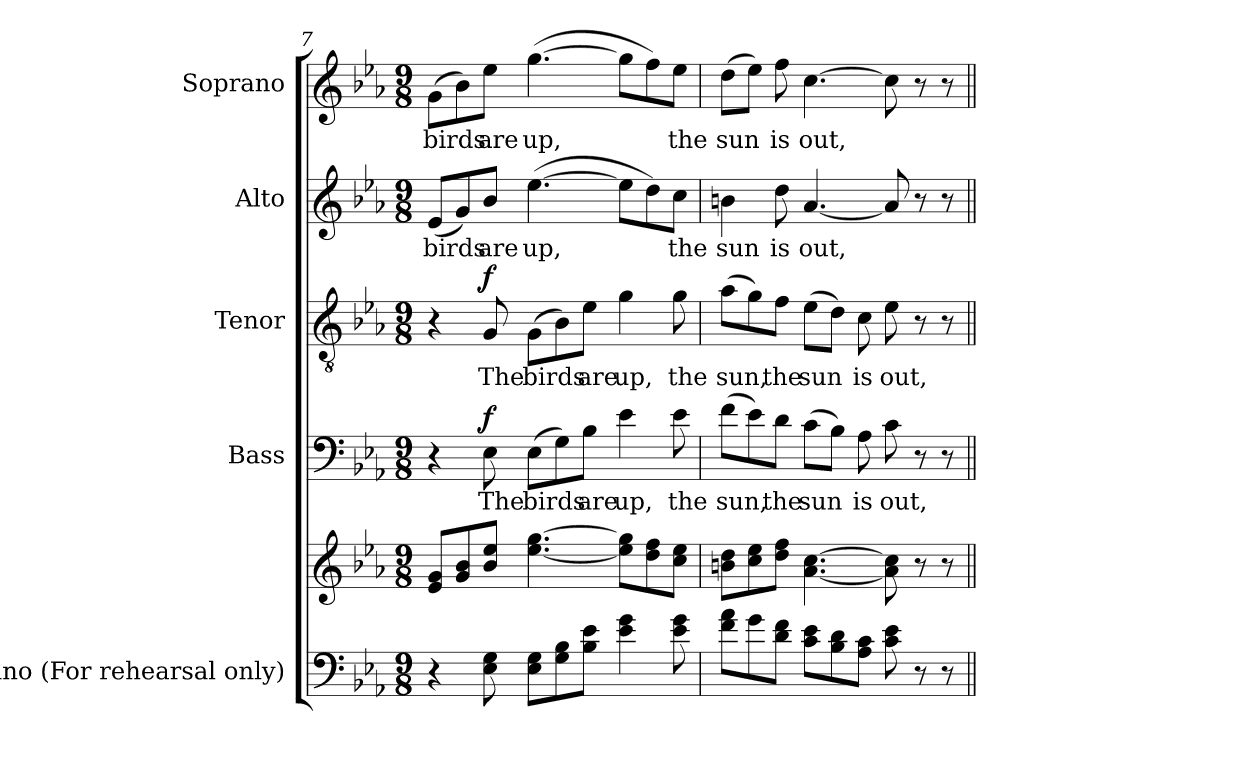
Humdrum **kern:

**kern	**kern	**kern	**text	**dynam	**kern	**text	**dynam	**kern	**text	**kern	**text
*part5	*part5	*part4	*part4	*part4	*part3	*part3	*part3	*part2	*part2	*part1	*part1
*staff6	*staff5	*staff4	*staff4	*staff4	*staff3	*staff3	*staff3	*staff2	*staff2	*staff1	*staff1
*I"Piano (For rehearsal only)	*	*I"Bass	*	*	*I"Tenor	*	*	*I"Alto	*	*I"Soprano	*
*I'Pno.	*	*I'B.	*	*	*I'T.	*	*	*I'A.	*	*I'S.	*
*clefF4	*clefG2	*clefF4	*	*	*clefGv2	*	*	*clefG2	*	*clefG2	*
*	*	*	*	*	*ITrd7c12	*	*	*	*	*	*
*k[b-e-a-]	*k[b-e-a-]	*k[b-e-a-]	*	*	*k[b-e-a-]	*	*	*k[b-e-a-]	*	*k[b-e-a-]	*
*E-:	*E-:	*E-:	*	*	*E-:	*	*	*E-:	*	*E-:	*
*M9/8	*M9/8	*M9/8	*	*	*M9/8	*	*	*M9/8	*	*M9/8	*
=7	=7	=7	=7	=7	=7	=7	=7	=7	=7	=7	=7
!	!	!	!	!	!	!	!	!	!LO:LY:b:color=#000000	!	!
!	!	!	!	!	!	!	!	!	!	!	!LO:LY:b:color=#000000
4r	8e-i/ 8giL	4r	.	.	4r	.	.	(8e-i/L	birds	(8gi\L	birds
.	8gi/ 8b-i	.	.	.	.	.	.	8gi/)	.	8b-i\)	.
!	!	!	!LO:LY:b:color=#000000	!	!	!	!	!	!	!	!
!	!	!	!	!	!	!LO:LY:b:color=#000000	!	!	!	!	!
!	!	!	!	!	!	!	!	!	!LO:LY:b:color=#000000	!	!
!	!	!	!	!	!	!	!	!	!	!	!LO:LY:b:color=#000000
8E-i\ 8Gi	8b-i/ 8ee-iJ	8E-i\	The	f	8GGi/	The	f	8b-i/J	are	8ee-i\J	are
!	!	!	!LO:LY:b:color=#000000	!	!	!	!	!	!	!	!
!	!	!	!	!	!	!LO:LY:b:color=#000000	!	!	!	!	!
!	!	!	!	!	!	!	!	!	!LO:LY:b:color=#000000	!	!
!	!	!	!	!	!	!	!	!	!	!	!LO:LY:b:color=#000000
8E-i\ 8GiL	[<4.ee-i\ [>4.ggi	(8E-i\L	birds	.	(8GGi\L	birds	.	([>4.ee-i\	up,	([>4.ggi\	up,
8Gi\ 8B-i	.	8Gi\)	.	.	8BB-i\)	.	.	.	.	.	.
!	!	!	!LO:LY:b:color=#000000	!	!	!	!	!	!	!	!
!	!	!	!	!	!	!LO:LY:b:color=#000000	!	!	!	!	!
8B-i\ 8e-iJ	.	8B-i\J	are	.	8E-i\J	are	.	.	.	.	.
!	!	!	!LO:LY:b:color=#000000	!	!	!	!	!	!	!	!
!	!	!	!	!	!	!LO:LY:b:color=#000000	!	!	!	!	!
4e-i\ 4gi	8ee-i\] 8ggi]L	4e-i\	up,	.	4Gi\	up,	.	8ee-i\L]	.	8ggi\L]	.
.	8ddi\ 8ffi	.	.	.	.	.	.	8ddi\)	.	8ffi\)	.
!	!	!	!LO:LY:b:color=#000000	!	!	!	!	!	!	!	!
!	!	!	!	!	!	!LO:LY:b:color=#000000	!	!	!	!	!
!	!	!	!	!	!	!	!	!	!LO:LY:b:color=#000000	!	!
!	!	!	!	!	!	!	!	!	!	!	!LO:LY:b:color=#000000
8e-i\ 8gi	8cci\ 8ee-iJ	8e-i\	the	.	8Gi\	the	.	8cci\J	the	8ee-i\J	the
!!LO:PB:g=z
=8	=8	=8	=8	=8	=8	=8	=8	=8	=8	=8	=8
!	!	!	!LO:LY:b:color=#000000	!	!	!	!	!	!	!	!
!	!	!	!	!	!	!LO:LY:b:color=#000000	!	!	!	!	!
!	!	!	!	!	!	!	!	!	!LO:LY:b:color=#000000	!	!
!	!	!	!	!	!	!	!	!	!	!	!LO:LY:b:color=#000000
8fi\ 8a-iL	8bni\ 8ddiL	(8fi\L	sun,	.	(8A-i\L	sun,	.	4bni\	sun	(8ddi\L	sun
8gi\	8cci\ 8ee-i	8e-i\)	.	.	8Gi\)	.	.	.	.	8ee-i\J)	.
!	!	!	!LO:LY:b:color=#000000	!	!	!	!	!	!	!	!
!	!	!	!	!	!	!LO:LY:b:color=#000000	!	!	!	!	!
!	!	!	!	!	!	!	!	!	!LO:LY:b:color=#000000	!	!
!	!	!	!	!	!	!	!	!	!	!	!LO:LY:b:color=#000000
8di\ 8fiJ	8ddi\ 8ffiJ	8di\J	the	.	8Fi\J	the	.	8ddi\	is	8ffi\	is
!	!	!	!LO:LY:b:color=#000000	!	!	!	!	!	!	!	!
!	!	!	!	!	!	!LO:LY:b:color=#000000	!	!	!	!	!
!	!	!	!	!	!	!	!	!	!LO:LY:b:color=#000000	!	!
!	!	!	!	!	!	!	!	!	!	!	!LO:LY:b:color=#000000
8ci\ 8e-iL	[<4.a-i\ [>4.cci	(8ci\L	sun	.	(8E-i\L	sun	.	[<4.a-i/	out,	[>4.cci\	out,
8B-i\ 8di	.	8B-i\J)	.	.	8Di\J)	.	.	.	.	.	.
!	!	!	!LO:LY:b:color=#000000	!	!	!	!	!	!	!	!
!	!	!	!	!	!	!LO:LY:b:color=#000000	!	!	!	!	!
8A-i\ 8ciJ	.	8A-i\	is	.	8Ci\	is	.	.	.	.	.
!	!	!	!LO:LY:b:color=#000000	!	!	!	!	!	!	!	!
!	!	!	!	!	!	!LO:LY:b:color=#000000	!	!	!	!	!
8ci\ 8e-i	8a-i\] 8cci]	8ci\	out,	.	8E-i\	out,	.	8a-i/]	.	8cci\]	.
8r	8r	8r	.	.	8r	.	.	8r	.	8r	.
8r	8r	8r	.	.	8r	.	.	8r	.	8r	.
=||	=||	=||	=||	=||	=||	=||	=||	=||	=||	=||	=||
*-	*-	*-	*-	*-	*-	*-	*-	*-	*-	*-	*-
